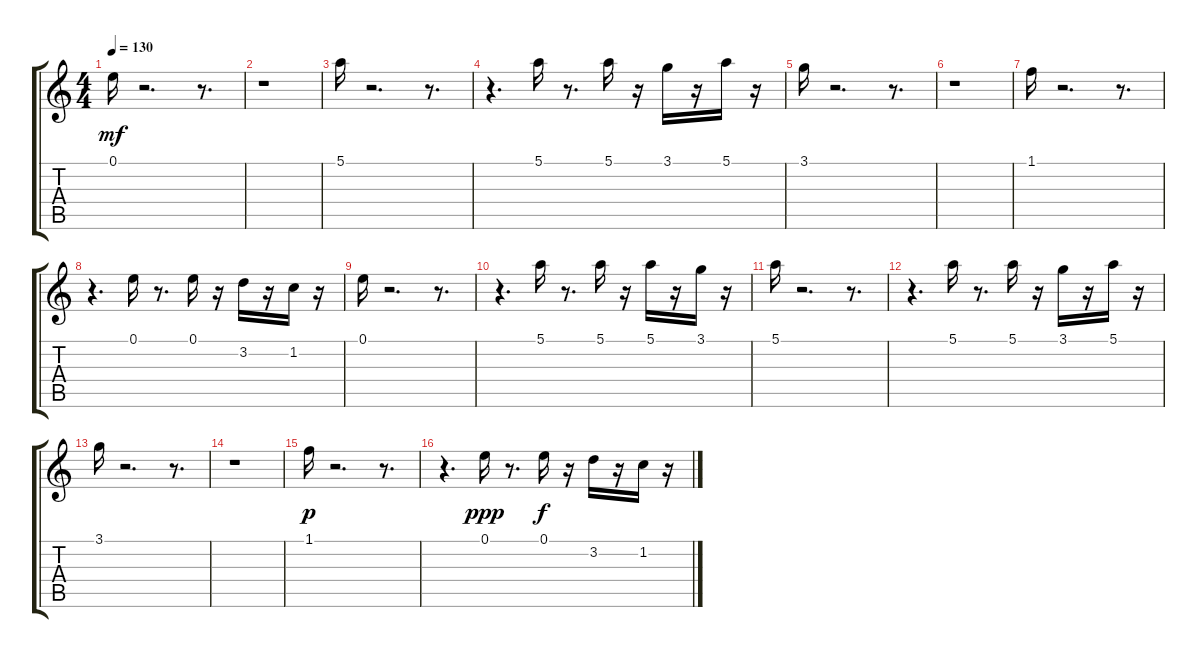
\track "" {instrument acousticguitarnylon}
\staff {score tabs}
\tuning (E4 B3 G3 D3 A2 E2) {hide}
\ts (4 4)
\tempo 130
\clef g2
\ks c
0.1.16{dy mf} r.2{d} r.8{d} |
r.1 |
5.1.16 r.2{d} r.8{d} |
r.4{d} 5.1.16 r.8{d} 5.1.16 r.16 3.1.16 r.16 5.1.16 r.16 |
3.1.16 r.2{d} r.8{d} |
r.1 |
1.1.16 r.2{d} r.8{d} |
r.4{d} 0.1.16 r.8{d} 0.1.16 r.16 3.2.16 r.16 1.2.16 r.16 |
0.1.16 r.2{d} r.8{d} |
r.4{d} 5.1.16 r.8{d} 5.1.16 r.16 5.1.16 r.16 3.1.16 r.16 |
5.1.16 r.2{d} r.8{d} |
r.4{d} 5.1.16 r.8{d} 5.1.16 r.16 3.1.16 r.16 5.1.16 r.16 |
3.1.16 r.2{d} r.8{d} |
r.1 |
1.1.16{dy p} r.2{d} r.8{d} |
r.4{d} 0.1.16{dy ppp} r.8{d} 0.1.16{dy f} r.16 3.2.16 r.16 1.2.16 r.16
